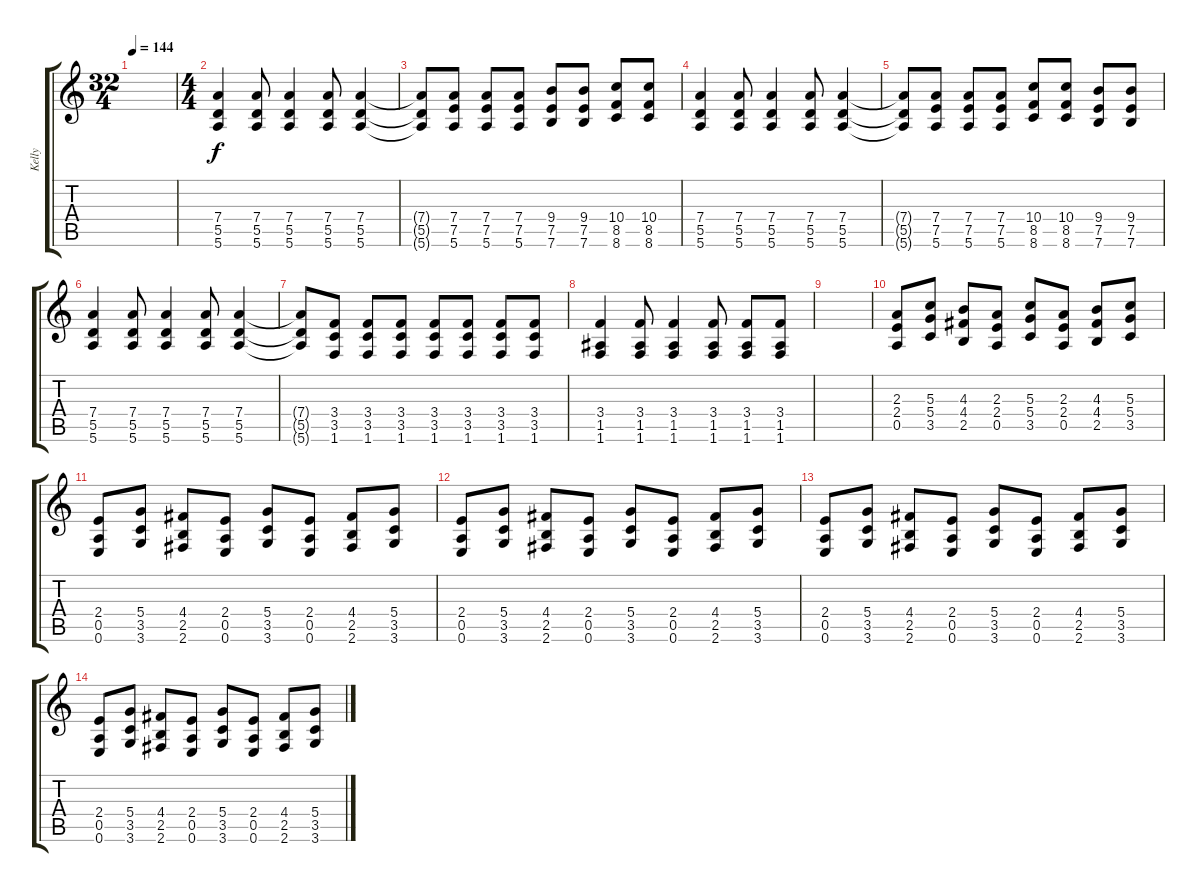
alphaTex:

\track ("Kelly" "Kelly") {instrument overdrivenguitar}
\staff {score tabs}
\tuning (E4 B3 G3 D3 A2 E2) {hide}
\ts (32 4)
\tempo 144
\clef g2
\ks c
|
\ts (4 4)
(7.4 5.5 5.6).4 (7.4 5.5 5.6).8 (7.4 5.5 5.6).4 (7.4 5.5 5.6).8 (7.4 5.5 5.6).4 |
(7.4{t} 5.5{t} 5.6{t}).8 (7.4 7.5 5.6).8 (7.4 7.5 5.6).8 (7.4 7.5 5.6).8 (9.4 7.5 7.6).8 (9.4 7.5 7.6).8 (10.4 8.5 8.6).8 (10.4 8.5 8.6).8 |
(7.4 5.5 5.6).4 (7.4 5.5 5.6).8 (7.4 5.5 5.6).4 (7.4 5.5 5.6).8 (7.4 5.5 5.6).4 |
(7.4{t} 5.5{t} 5.6{t}).8 (7.4 7.5 5.6).8 (7.4 7.5 5.6).8 (7.4 7.5 5.6).8 (10.4 8.5 8.6).8 (10.4 8.5 8.6).8 (9.4 7.5 7.6).8 (9.4 7.5 7.6).8 |
(7.4 5.5 5.6).4 (7.4 5.5 5.6).8 (7.4 5.5 5.6).4 (7.4 5.5 5.6).8 (7.4 5.5 5.6).4 |
(7.4{t} 5.5{t} 5.6{t}).8 (3.4 3.5 1.6).8 (3.4 3.5 1.6).8 (3.4 3.5 1.6).8 (3.4 3.5 1.6).8 (3.4 3.5 1.6).8 (3.4 3.5 1.6).8 (3.4 3.5 1.6).8 |
(3.4 1.5 1.6).4 (3.4 1.5 1.6).8 (3.4 1.5 1.6).4 (3.4 1.5 1.6).8 (3.4 1.5 1.6).8 (3.4 1.5 1.6).8 |
|
(2.3 2.4 0.5).8{volume 13 balance 16 instrument overdrivenguitar} (5.3 5.4 3.5).8 (4.3 4.4 2.5).8 (2.3 2.4 0.5).8 (5.3 5.4 3.5).8 (2.3 2.4 0.5).8 (4.3 4.4 2.5).8 (5.3 5.4 3.5).8 |
(2.4 0.5 0.6).8{volume 13 balance 8 instrument overdrivenguitar} (5.4 3.5 3.6).8 (4.4 2.5 2.6).8 (2.4 0.5 0.6).8 (5.4 3.5 3.6).8 (2.4 0.5 0.6).8 (4.4 2.5 2.6).8 (5.4 3.5 3.6).8 |
(2.4 0.5 0.6).8 (5.4 3.5 3.6).8 (4.4 2.5 2.6).8 (2.4 0.5 0.6).8 (5.4 3.5 3.6).8 (2.4 0.5 0.6).8 (4.4 2.5 2.6).8 (5.4 3.5 3.6).8 |
(2.4 0.5 0.6).8 (5.4 3.5 3.6).8 (4.4 2.5 2.6).8 (2.4 0.5 0.6).8 (5.4 3.5 3.6).8 (2.4 0.5 0.6).8 (4.4 2.5 2.6).8 (5.4 3.5 3.6).8 |
(2.4 0.5 0.6).8 (5.4 3.5 3.6).8 (4.4 2.5 2.6).8 (2.4 0.5 0.6).8 (5.4 3.5 3.6).8 (2.4 0.5 0.6).8 (4.4 2.5 2.6).8 (5.4 3.5 3.6).8
